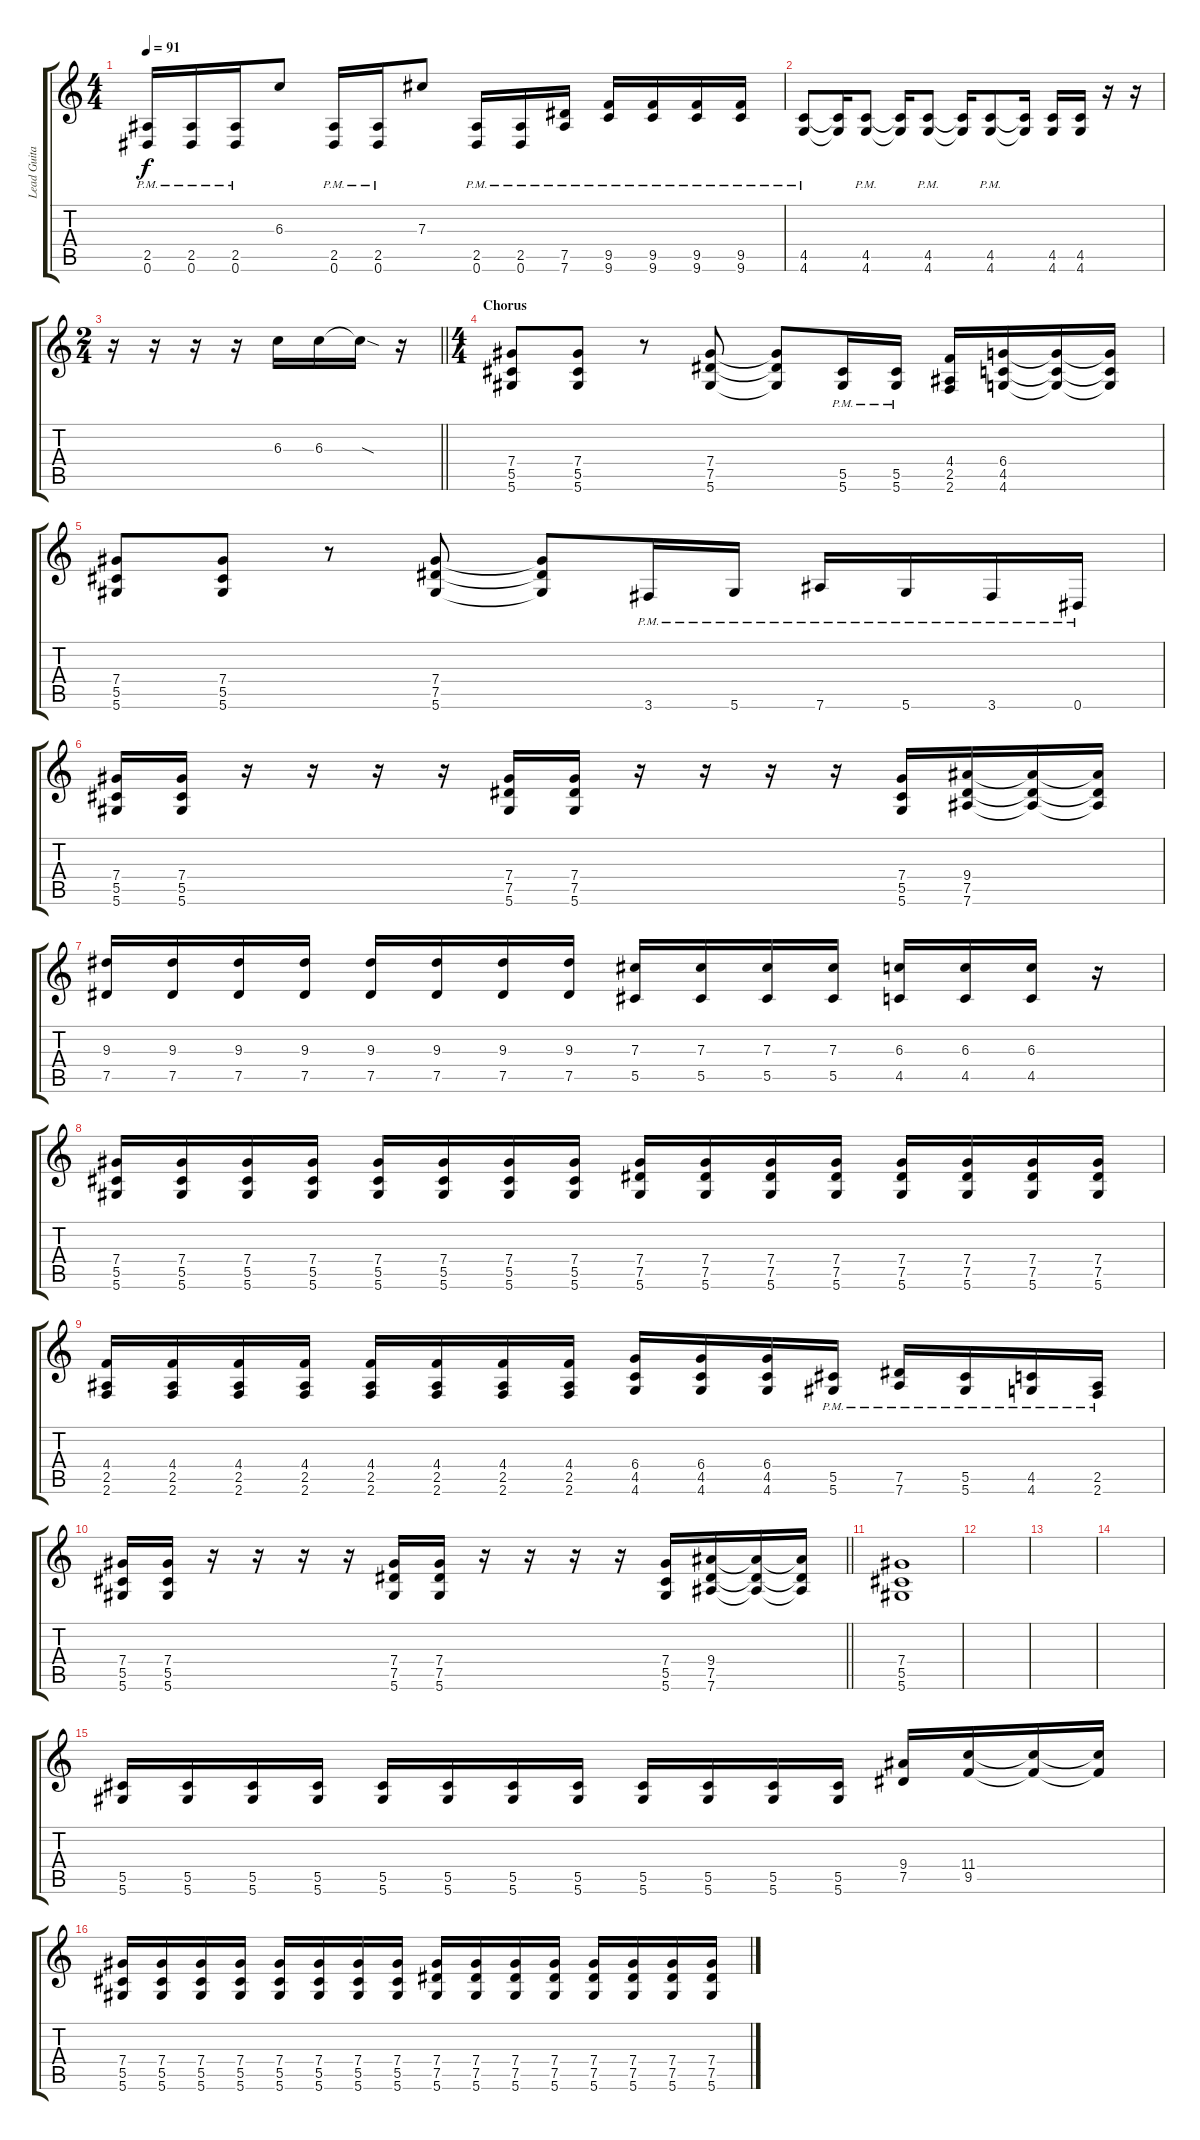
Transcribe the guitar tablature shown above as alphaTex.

\track ("Lead Guitar" "Lead Guita") {instrument electricguitarclean}
\staff {score tabs}
\tuning (Eb4 Bb3 Gb3 Db3 Ab2 Eb2) {hide}
\ts (4 4)
\tempo 91
\clef g2
\ks c
(2.5{pm} 0.6{pm}).16{dy f} (2.5{pm} 0.6{pm}).16 (2.5{pm} 0.6{pm}).16 6.3.8 (2.5{pm} 0.6{pm}).16 (2.5{pm} 0.6{pm}).16 7.3.8 (2.5{pm} 0.6{pm}).16 (2.5{pm} 0.6{pm}).16 (7.5{pm} 7.6{pm}).16 (9.5{pm} 9.6{pm}).16 (9.5{pm} 9.6{pm}).16 (9.5{pm} 9.6{pm}).16 (9.5{pm} 9.6{pm}).16 |
(4.5{pm} 4.6{pm}).8 (4.5{t} 4.6{t}).16 (4.5{pm} 4.6{pm}).8 (4.5{t} 4.6{t}).16 (4.5{pm} 4.6{pm}).8 (4.5{t} 4.6{t}).16 (4.5{pm} 4.6{pm}).8 (4.5{t} 4.6{t}).16 (4.5 4.6).16 (4.5 4.6).16 r.16 r.16 |
\ts (2 4)
\barLineRight lightlight
r.16 r.16 r.16 r.16 6.3.16 6.3.16 6.3{sod t}.16 r.16 |
\ts (4 4)
\section ("" "Chorus")
(7.4 5.5 5.6).8 (7.4 5.5 5.6).8 r.8 (7.4 7.5 5.6).8 (7.4{t} 7.5{t} 5.6{t}).8 (5.5{pm} 5.6{pm}).16 (5.5{pm} 5.6{pm}).16 (4.4 2.5 2.6).16 (6.4 4.5 4.6).16 (6.4{t} 4.5{t} 4.6{t}).16 (6.4{t} 4.5{t} 4.6{t}).16 |
(7.4 5.5 5.6).8 (7.4 5.5 5.6).8 r.8 (7.4 7.5 5.6).8 (7.4{t} 7.5{t} 5.6{t}).8 3.6{pm}.16 5.6{pm}.16 7.6{pm}.16 5.6{pm}.16 3.6{pm}.16 0.6{pm}.16 |
(7.4 5.5 5.6).16 (7.4 5.5 5.6).16 r.16 r.16 r.16 r.16 (7.4 7.5 5.6).16 (7.4 7.5 5.6).16 r.16 r.16 r.16 r.16 (7.4 5.5 5.6).16 (9.4 7.5 7.6).16 (9.4{t} 7.5{t} 7.6{t}).16 (9.4{t} 7.5{t} 7.6{t}).16 |
(9.3 7.5).16 (9.3 7.5).16 (9.3 7.5).16 (9.3 7.5).16 (9.3 7.5).16 (9.3 7.5).16 (9.3 7.5).16 (9.3 7.5).16 (7.3 5.5).16 (7.3 5.5).16 (7.3 5.5).16 (7.3 5.5).16 (6.3 4.5).16 (6.3 4.5).16 (6.3 4.5).16 r.16 |
(7.4 5.5 5.6).16 (7.4 5.5 5.6).16 (7.4 5.5 5.6).16 (7.4 5.5 5.6).16 (7.4 5.5 5.6).16 (7.4 5.5 5.6).16 (7.4 5.5 5.6).16 (7.4 5.5 5.6).16 (7.4 7.5 5.6).16 (7.4 7.5 5.6).16 (7.4 7.5 5.6).16 (7.4 7.5 5.6).16 (7.4 7.5 5.6).16 (7.4 7.5 5.6).16 (7.4 7.5 5.6).16 (7.4 7.5 5.6).16 |
(4.4 2.5 2.6).16 (4.4 2.5 2.6).16 (4.4 2.5 2.6).16 (4.4 2.5 2.6).16 (4.4 2.5 2.6).16 (4.4 2.5 2.6).16 (4.4 2.5 2.6).16 (4.4 2.5 2.6).16 (6.4 4.5 4.6).16 (6.4 4.5 4.6).16 (6.4 4.5 4.6).16 (5.5{pm} 5.6{pm}).16 (7.5{pm} 7.6{pm}).16 (5.5{pm} 5.6{pm}).16 (4.5{pm} 4.6{pm}).16 (2.5{pm} 2.6{pm}).16 |
\barLineRight lightlight
(7.4 5.5 5.6).16 (7.4 5.5 5.6).16 r.16 r.16 r.16 r.16 (7.4 7.5 5.6).16 (7.4 7.5 5.6).16 r.16 r.16 r.16 r.16 (7.4 5.5 5.6).16 (9.4 7.5 7.6).16 (9.4{t} 7.5{t} 7.6{t}).16 (9.4{t} 7.5{t} 7.6{t}).16 |
(7.4 5.5 5.6).1 |
|
|
|
(5.5 5.6).16 (5.5 5.6).16 (5.5 5.6).16 (5.5 5.6).16 (5.5 5.6).16 (5.5 5.6).16 (5.5 5.6).16 (5.5 5.6).16 (5.5 5.6).16 (5.5 5.6).16 (5.5 5.6).16 (5.5 5.6).16 (9.4 7.5).16 (11.4 9.5).16 (11.4{t} 9.5{t}).16 (11.4{t} 9.5{t}).16 |
(7.4 5.5 5.6).16 (7.4 5.5 5.6).16 (7.4 5.5 5.6).16 (7.4 5.5 5.6).16 (7.4 5.5 5.6).16 (7.4 5.5 5.6).16 (7.4 5.5 5.6).16 (7.4 5.5 5.6).16 (7.4 7.5 5.6).16 (7.4 7.5 5.6).16 (7.4 7.5 5.6).16 (7.4 7.5 5.6).16 (7.4 7.5 5.6).16 (7.4 7.5 5.6).16 (7.4 7.5 5.6).16 (7.4 7.5 5.6).16
